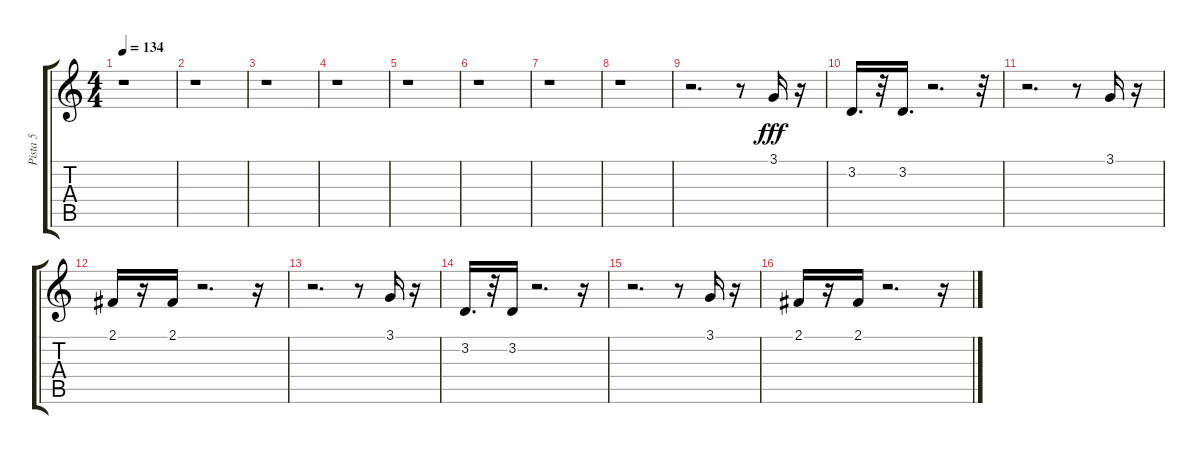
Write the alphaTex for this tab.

\track ("Pista 5" "Pista 5") {instrument altosax}
\staff {score tabs}
\tuning (E4 B3 G3 D3 A2 E2) {hide}
\ts (4 4)
\tempo 134
\clef g2
\ks c
r.1{dy f} |
r.1 |
r.1 |
r.1 |
r.1 |
r.1 |
r.1 |
r.1 |
r.2{d} r.8 3.1.16{dy fff} r.16 |
3.2.16{d} r.32 3.2.16{d} r.2{d} r.32 |
r.2{d} r.8 3.1.16 r.16 |
2.1.16 r.16 2.1.16 r.2{d} r.16 |
r.2{d} r.8 3.1.16 r.16 |
3.2.16{d} r.32 3.2.16 r.2{d} r.16 |
r.2{d} r.8 3.1.16 r.16 |
2.1.16 r.16 2.1.16 r.2{d} r.16
